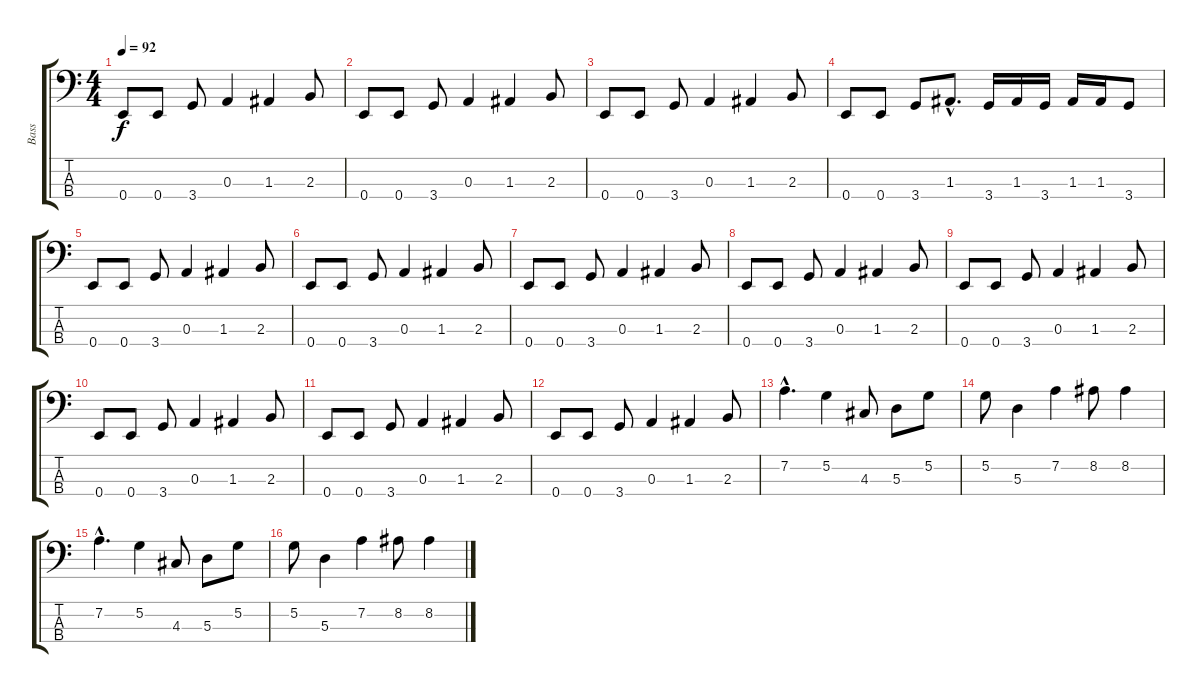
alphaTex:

\track ("Bass" "Bass") {instrument electricbassfinger}
\staff {score tabs}
\tuning (G2 D2 A1 E1) {hide}
\ts (4 4)
\tempo 92
\clef f4
\ks c
0.4.8{dy f} 0.4.8 3.4.8 0.3.4 1.3.4 2.3.8 |
0.4.8 0.4.8 3.4.8 0.3.4 1.3.4 2.3.8 |
0.4.8 0.4.8 3.4.8 0.3.4 1.3.4 2.3.8 |
0.4.8 0.4.8 3.4.8 1.3{hac}.8{d} 3.4.16 1.3.16 3.4.16 1.3.16 1.3.16 3.4.8 |
0.4.8 0.4.8 3.4.8 0.3.4 1.3.4 2.3.8 |
0.4.8 0.4.8 3.4.8 0.3.4 1.3.4 2.3.8 |
0.4.8 0.4.8 3.4.8 0.3.4 1.3.4 2.3.8 |
0.4.8 0.4.8 3.4.8 0.3.4 1.3.4 2.3.8 |
0.4.8 0.4.8 3.4.8 0.3.4 1.3.4 2.3.8 |
0.4.8 0.4.8 3.4.8 0.3.4 1.3.4 2.3.8 |
0.4.8 0.4.8 3.4.8 0.3.4 1.3.4 2.3.8 |
0.4.8 0.4.8 3.4.8 0.3.4 1.3.4 2.3.8 |
7.2{hac}.4{d} 5.2.4 4.3.8 5.3.8 5.2.8 |
5.2.8 5.3.4 7.2.4 8.2.8 8.2.4 |
7.2{hac}.4{d} 5.2.4 4.3.8 5.3.8 5.2.8 |
5.2.8 5.3.4 7.2.4 8.2.8 8.2.4
